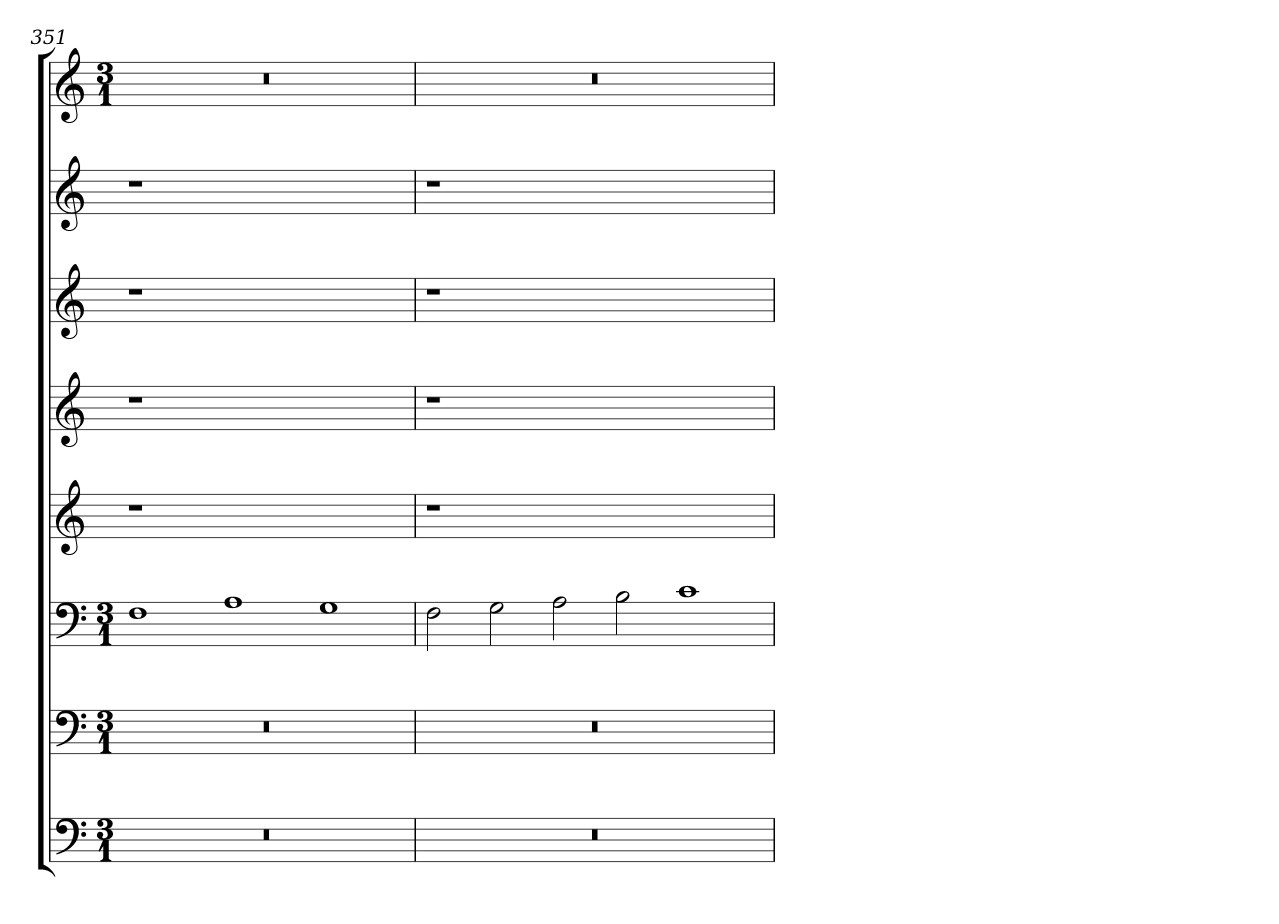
**kern	**kern	**kern	**kern	**kern	**kern	**kern	**kern
*part8	*part7	*part6	*part5	*part4	*part3	*part2	*part1
*staff8	*staff7	*staff6	*staff5	*staff4	*staff3	*staff2	*staff1
*clefF4	*clefF4	*clefF4	*clefG2	*clefG2	*clefG2	*clefG2	*clefG2
*k[]	*k[]	*k[]	*k[]	*k[]	*k[]	*k[]	*k[]
*C:	*C:	*C:	*C:	*C:	*C:	*C:	*C:
*M3/1	*M3/1	*M3/1	*	*	*	*	*M3/1
=351	=351	=351	=351	=351	=351	=351	=351
0.r	0.r	1F	1r	1r	1r	1r	0.r
.	.	1A	0ryy	0ryy	0ryy	0ryy	.
.	.	1G	.	.	.	.	.
=352	=352	=352	=352	=352	=352	=352	=352
0.r	0.r	2F\	1r	1r	1r	1r	0.r
.	.	2G\	.	.	.	.	.
.	.	2A\	0ryy	0ryy	0ryy	0ryy	.
.	.	2B\	.	.	.	.	.
.	.	1c	.	.	.	.	.
=	=	=	=	=	=	=	=
*-	*-	*-	*-	*-	*-	*-	*-
